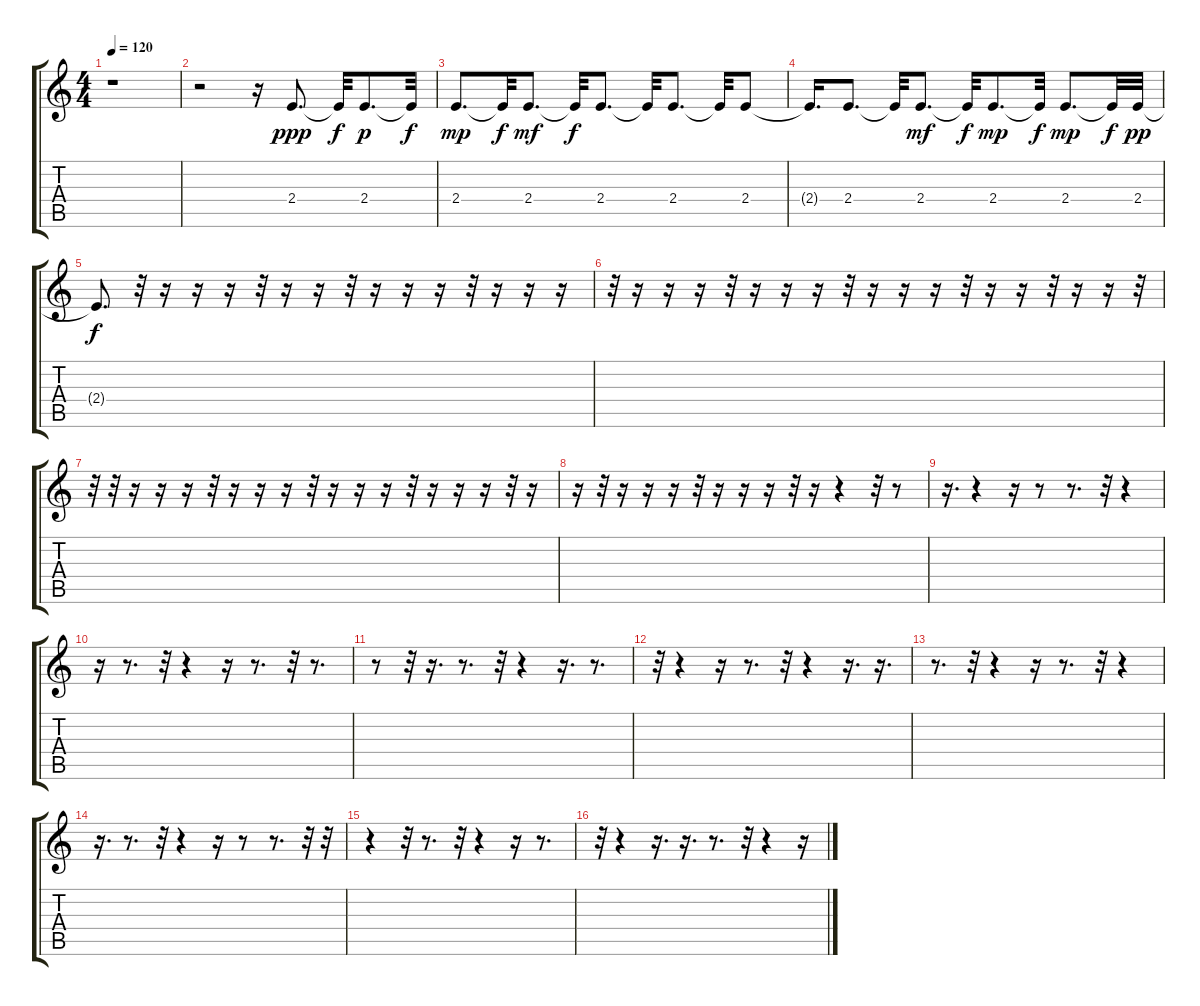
\track "" {instrument distortionguitar}
\staff {score tabs}
\tuning (E4 B3 G3 D3 A2 E2) {hide}
\ts (4 4)
\tempo 120
\clef g2
\ks c
r.1{dy f} |
r.2 r.16 2.4.8{d dy ppp instrument distortionguitar} 2.4{t}.32{dy f} 2.4.8{d dy p} 2.4{t}.32{dy f} |
2.4.8{d dy mp} 2.4{t}.32{dy f} 2.4.8{d dy mf} 2.4{t}.32{dy f} 2.4.8{d} 2.4{t}.32 2.4.8{d} 2.4{t}.32 2.4.8 |
2.4{t}.16{d} 2.4.8{d} 2.4{t}.32 2.4.8{d dy mf} 2.4{t}.32{dy f} 2.4.8{d dy mp} 2.4{t}.32{dy f} 2.4.8{d dy mp} 2.4{t}.32{dy f} 2.4.32{dy pp} |
2.4{t}.8{d dy f} r.32 r.16 r.16 r.16 r.32 r.16 r.16 r.32 r.16 r.16 r.16 r.32 r.16 r.16 r.16 |
r.32 r.16 r.16 r.16 r.32 r.16 r.16 r.16 r.32 r.16 r.16 r.16 r.32 r.16 r.16 r.32 r.16 r.16 r.32 |
r.32 r.32 r.16 r.16 r.16 r.32 r.16 r.16 r.16 r.32 r.16 r.16 r.16 r.32 r.16 r.16 r.16 r.32 r.16 |
r.16 r.32 r.16 r.16 r.16 r.32 r.16 r.16 r.16 r.32 r.16 r.4 r.32 r.8 |
r.16{d} r.4 r.16 r.8 r.8{d} r.32 r.4 |
r.16 r.8{d} r.32 r.4 r.16 r.8{d} r.32 r.8{d} |
r.8 r.32 r.16{d} r.8{d} r.32 r.4 r.16{d} r.8{d} |
r.32 r.4 r.16 r.8{d} r.32 r.4 r.16{d} r.16{d} |
r.8{d} r.32 r.4 r.16 r.8{d} r.32 r.4 |
r.16{d} r.8{d} r.32 r.4 r.16 r.8 r.8{d} r.32 r.32 |
r.4 r.32 r.8{d} r.32 r.4 r.16 r.8{d} |
r.32 r.4 r.16{d} r.16{d} r.8{d} r.32 r.4 r.16
